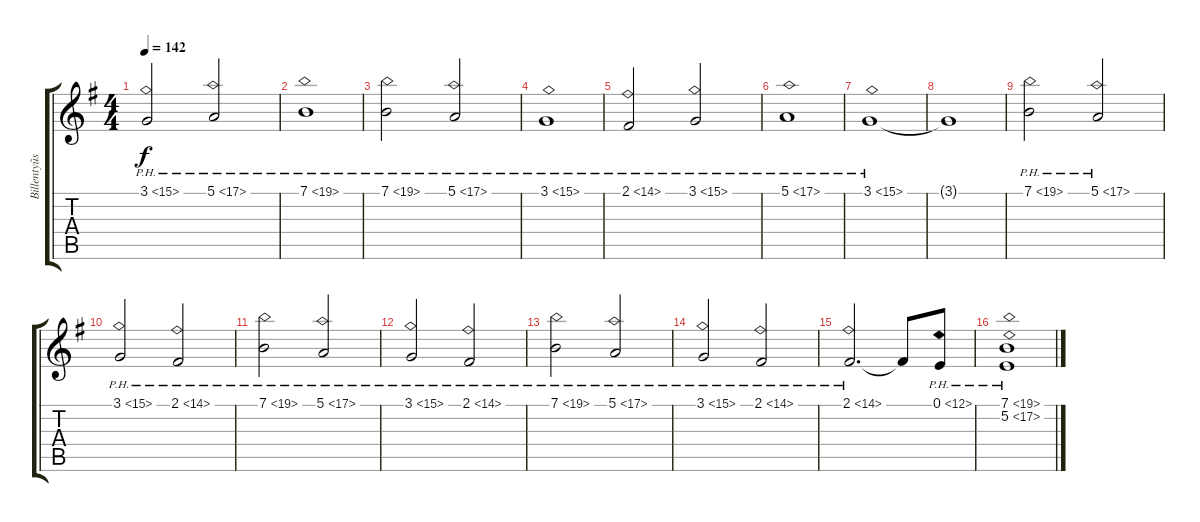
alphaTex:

\track ("Billentyûs (Paul Morris)" "Billentyûs") {instrument stringensemble1}
\staff {score tabs}
\tuning (E4 B3 G3 D3 A2 E2) {hide}
\ts (4 4)
\tempo 142
\clef g2
\ks g
3.1{ph 12}.2{dy f} 5.1{ph 12}.2 |
7.1{ph 12}.1 |
7.1{ph 12}.2 5.1{ph 12}.2 |
3.1{ph 12}.1 |
2.1{ph 12}.2 3.1{ph 12}.2 |
5.1{ph 12}.1 |
3.1{ph 12}.1 |
3.1{t}.1 |
7.1{ph 12}.2 5.1{ph 12}.2 |
3.1{ph 12}.2 2.1{ph 12}.2 |
7.1{ph 12}.2 5.1{ph 12}.2 |
3.1{ph 12}.2 2.1{ph 12}.2 |
7.1{ph 12}.2 5.1{ph 12}.2 |
3.1{ph 12}.2 2.1{ph 12}.2 |
2.1{ph 12}.2{d} 2.1{t}.8 0.1{ph 12}.8 |
(7.1{ph 12} 5.2{ph 12}).1
